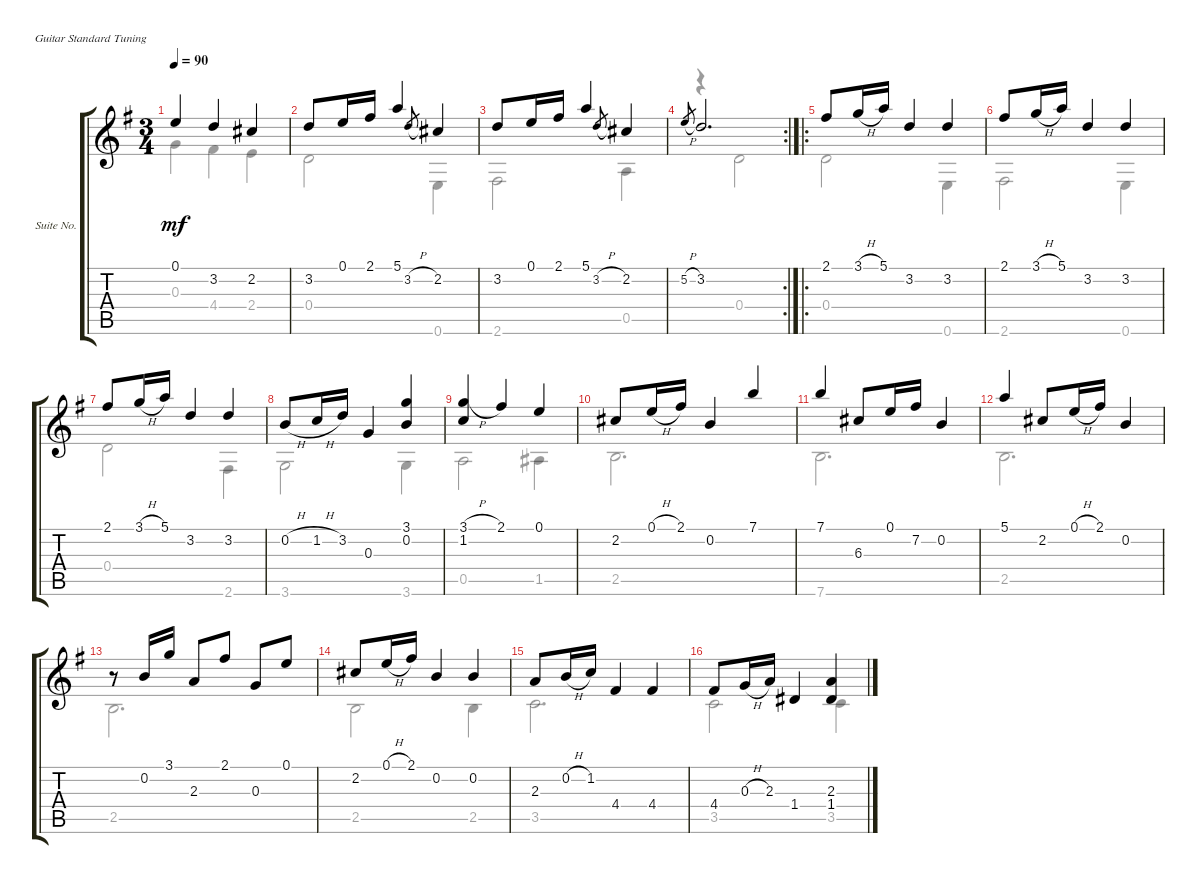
\bracketExtendMode groupsimilarinstruments
\firstSystemTrackNameOrientation horizontal
\otherSystemsTrackNameOrientation horizontal
\track ("Suite No. 16 in G - 6. Menuet" "Suite No. ") {instrument acousticguitarnylon}
\staff {score tabs}
\tuning (E4 B3 G3 D3 A2 E2)
\voice
\ts (3 4)
\tempo 90
\clef g2
\ks g
0.1.4{dy mf} 3.2.4 2.2.4 |
3.2.8 0.1.16 2.1.16 5.1.4 3.2{h}.8{gr} 2.2.4 |
3.2.8 0.1.16 2.1.16 5.1.4 3.2{h}.8{gr} 2.2.4 |
\rc 2
5.2{h}.8{gr} 3.2.2{d} |
\ro
2.1.8 3.1{h}.16 5.1.16 3.2.4 3.2.4 |
2.1.8 3.1{h}.16 5.1.16 3.2.4 3.2.4 |
2.1.8 3.1{h}.16 5.1.16 3.2.4 3.2.4 |
0.2{h}.8 1.2{h}.16 3.2.16 0.3.4 (3.1 0.2).4 |
(3.1{h} 1.2).4 2.1.4 0.1.4 |
2.2.8 0.1{h}.16 2.1.16 0.2.4 7.1.4 |
7.1.4 6.3.8 0.1.16 7.2.16 0.2.4 |
5.1.4 2.2.8 0.1{h}.16 2.1.16 0.2.4 |
r.8 0.2.16 3.1.16 2.3.8 2.1.8 0.3.8 0.1.8 |
2.2.8 0.1{h}.16 2.1.16 0.2.4 0.2.4 |
2.3.8 0.2{h}.16 1.2.16 4.4.4 4.4.4 |
4.4.8 0.3{h}.16 2.3.16 1.4.4 (2.3 1.4).4
\voice
\clef g2
\ottava regular
\simile none
\ks g
0.3.4{dy mf} 4.4.4 2.4.4 |
0.4.2 0.6.4 |
2.6.2 0.5.4 |
r.4 0.4.2 |
0.4.2 0.6.4 |
2.6.2 0.6.4 |
0.4.2 2.6.4 |
3.6.2 3.6.4 |
0.5.2 1.5.4 |
2.5.2{d} |
7.6.2{d} |
2.5.2{d} |
2.5.2{d} |
2.5.2 2.5.4 |
3.5.2{d} |
3.5.2 3.5.4
